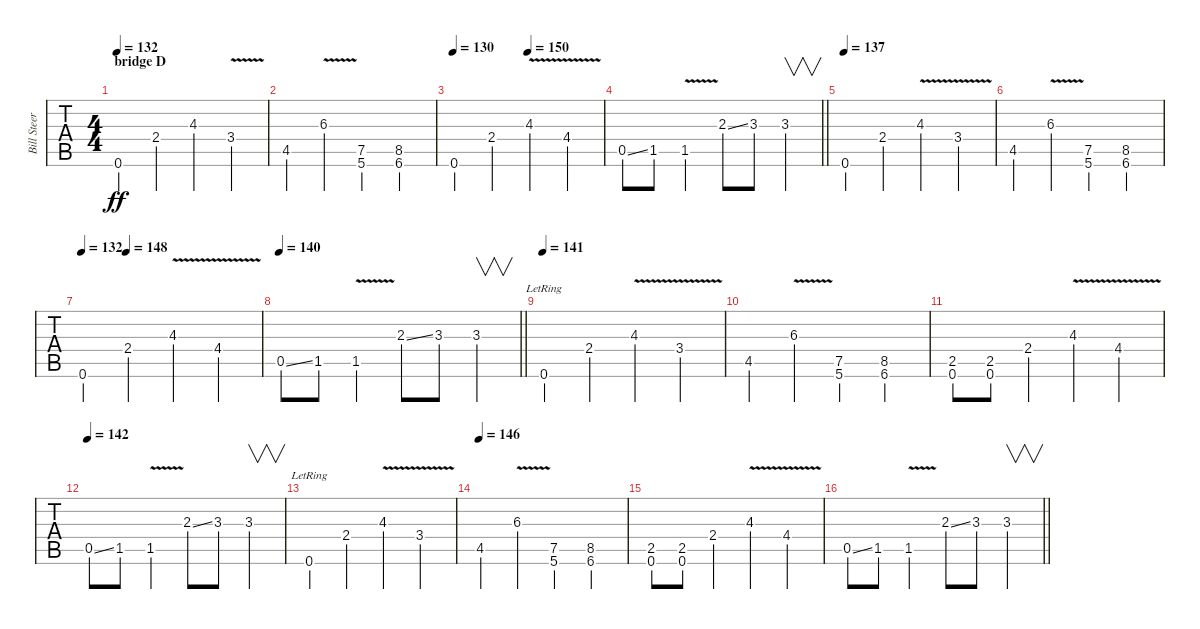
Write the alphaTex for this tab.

\track ("Bill Steer" "Bill Steer") {instrument overdrivenguitar}
\staff {tabs}
\tuning (B3 Gb3 D3 A2 E2 B1) {hide}
\ts (4 4)
\section ("" "bridge D")
\tempo 132
\clef g2
\ks c
0.6.4{dy ff} 2.4.4 4.3.4 3.4{v}.4 |
4.5.4 6.3{v}.4 (7.5 5.6).4 (8.5 6.6).4 |
\tempo 130
\tempo (150 0.5)
0.6.4 2.4.4 4.3{v}.4 4.4{v}.4 |
\barLineRight lightlight
0.5{ss}.8 1.5.8 1.5{v}.4 2.3{ss}.8 3.3.8 3.3.4{v} |
\tempo 137
0.6.4 2.4.4 4.3{v}.4 3.4{v}.4 |
4.5.4 6.3{v}.4 (7.5 5.6).4 (8.5 6.6).4 |
\tempo 132
\tempo (148 0.25)
0.6.4 2.4.4 4.3{v}.4 4.4{v}.4 |
\tempo 140
\barLineRight lightlight
0.5{ss}.8 1.5.8 1.5{v}.4 2.3{ss}.8 3.3.8 3.3.4{v} |
\tempo 141
0.6{lr}.4 2.4.4 4.3{v}.4 3.4{v}.4 |
4.5.4 6.3{v}.4 (7.5 5.6).4 (8.5 6.6).4 |
(2.5 0.6).8 (2.5 0.6).8 2.4.4 4.3{v}.4 4.4{v}.4 |
\tempo 142
0.5{ss}.8 1.5.8 1.5{v}.4 2.3{ss}.8 3.3.8 3.3.4{v} |
0.6{lr}.4 2.4.4 4.3{v}.4 3.4{v}.4 |
\tempo 146
4.5.4 6.3{v}.4 (7.5 5.6).4 (8.5 6.6).4 |
(2.5 0.6).8 (2.5 0.6).8 2.4.4 4.3{v}.4 4.4{v}.4 |
\barLineRight lightlight
0.5{ss}.8 1.5.8 1.5{v}.4 2.3{ss}.8 3.3.8 3.3.4{v}
